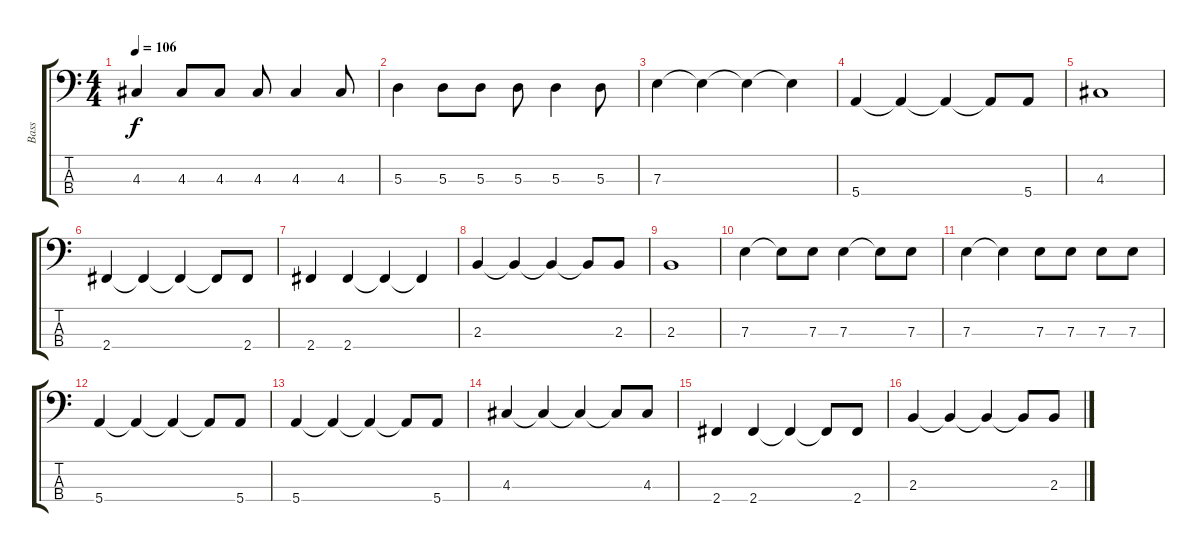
\track ("Bass" "Bass") {instrument electricbassfinger}
\staff {score tabs}
\tuning (G2 D2 A1 E1) {hide}
\ts (4 4)
\tempo 106
\clef f4
\ks c
4.3.4{dy f} 4.3.8 4.3.8 4.3.8 4.3.4 4.3.8 |
5.3.4 5.3.8 5.3.8 5.3.8 5.3.4 5.3.8 |
7.3.4 7.3{t}.4 7.3{t}.4 7.3{t}.4 |
5.4.4 5.4{t}.4 5.4{t}.4 5.4{t}.8 5.4.8 |
4.3.1 |
2.4.4 2.4{t}.4 2.4{t}.4 2.4{t}.8 2.4.8 |
2.4.4 2.4.4 2.4{t}.4 2.4{t}.4 |
2.3.4 2.3{t}.4 2.3{t}.4 2.3{t}.8 2.3.8 |
2.3.1 |
7.3.4 7.3{t}.8 7.3.8 7.3.4 7.3{t}.8 7.3.8 |
7.3.4 7.3{t}.4 7.3.8 7.3.8 7.3.8 7.3.8 |
5.4.4 5.4{t}.4 5.4{t}.4 5.4{t}.8 5.4.8 |
5.4.4 5.4{t}.4 5.4{t}.4 5.4{t}.8 5.4.8 |
4.3.4 4.3{t}.4 4.3{t}.4 4.3{t}.8 4.3.8 |
2.4.4 2.4.4 2.4{t}.4 2.4{t}.8 2.4.8 |
2.3.4 2.3{t}.4 2.3{t}.4 2.3{t}.8 2.3.8
